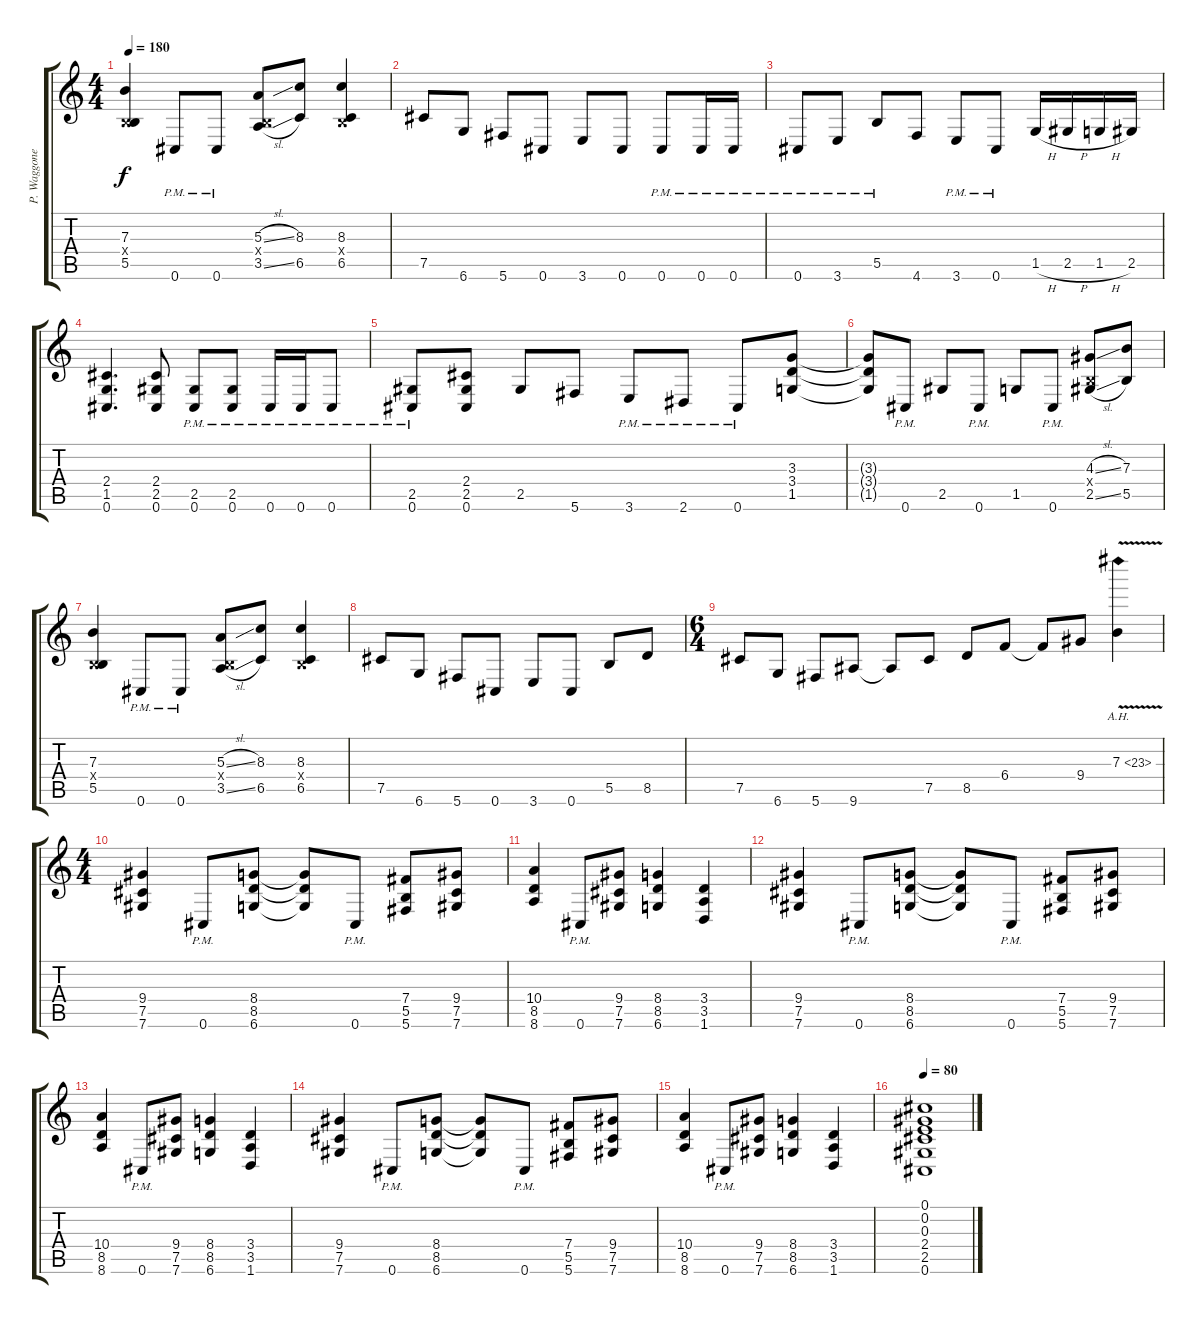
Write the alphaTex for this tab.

\track ("P. Waggoner Gtr." "P. Waggone") {instrument distortionguitar}
\staff {score tabs}
\tuning (Db4 Ab3 E3 B2 Gb2 Db2) {hide}
\ts (4 4)
\tempo 180
\clef g2
\ks c
(7.3 0.4{x} 5.5).4{dy f} 0.6{pm}.8 0.6{pm}.8 (5.3{sl} 0.4{x} 3.5{sl}).8 (8.3 6.5).8 (8.3 0.4{x} 6.5).4 |
7.5.8 6.6.8 5.6.8 0.6.8 3.6.8 0.6.8 0.6{pm}.8 0.6{pm}.16 0.6{pm}.16 |
0.6{pm}.8 3.6{pm}.8 5.5{pm}.8 4.6.8 3.6{pm}.8 0.6{pm}.8 1.5{h}.16 2.5{h}.16 1.5{h}.16 2.5.16 |
(2.4 1.5 0.6).4{d} (2.4 2.5 0.6).8 (2.5{pm} 0.6{pm}).8 (2.5{pm} 0.6{pm}).8 0.6{pm}.16 0.6{pm}.16 0.6{pm}.8 |
(2.5{pm} 0.6{pm}).8 (2.4 2.5 0.6).8 2.5.8 5.6.8 3.6{pm}.8 2.6{pm}.8 0.6{pm}.8 (3.3 3.4 1.5).8 |
(3.3{t} 3.4{t} 1.5{t}).8 0.6{pm}.8 2.5.8 0.6{pm}.8 1.5.8 0.6{pm}.8 (4.3{sl} 0.4{x} 2.5{sl}).8 (7.3 5.5).8 |
(7.3 0.4{x} 5.5).4 0.6{pm}.8 0.6{pm}.8 (5.3{sl} 0.4{x} 3.5{sl}).8 (8.3 6.5).8 (8.3 0.4{x} 6.5).4 |
7.5.8 6.6.8 5.6.8 0.6.8 3.6.8 0.6.8 5.5.8 8.5.8 |
\ts (6 4)
7.5.8 6.6.8 5.6.8 9.6.8 9.6{t}.8 7.5.8 8.5.8 6.4.8 6.4{t}.8 9.4.8 7.3{ah 16 v}.4 |
\ts (4 4)
(9.4 7.5 7.6).4 0.6{pm}.8 (8.4 8.5 6.6).8 (8.4{t} 8.5{t} 6.6{t}).8 0.6{pm}.8 (7.4 5.5 5.6).8 (9.4 7.5 7.6).8 |
(10.4 8.5 8.6).4 0.6{pm}.8 (9.4 7.5 7.6).8 (8.4 8.5 6.6).4 (3.4 3.5 1.6).4 |
(9.4 7.5 7.6).4 0.6{pm}.8 (8.4 8.5 6.6).8 (8.4{t} 8.5{t} 6.6{t}).8 0.6{pm}.8 (7.4 5.5 5.6).8 (9.4 7.5 7.6).8 |
(10.4 8.5 8.6).4 0.6{pm}.8 (9.4 7.5 7.6).8 (8.4 8.5 6.6).4 (3.4 3.5 1.6).4 |
(9.4 7.5 7.6).4 0.6{pm}.8 (8.4 8.5 6.6).8 (8.4{t} 8.5{t} 6.6{t}).8 0.6{pm}.8 (7.4 5.5 5.6).8 (9.4 7.5 7.6).8 |
(10.4 8.5 8.6).4 0.6{pm}.8 (9.4 7.5 7.6).8 (8.4 8.5 6.6).4 (3.4 3.5 1.6).4 |
\tempo 80
(0.1 0.2 0.3 2.4 2.5 0.6).1
